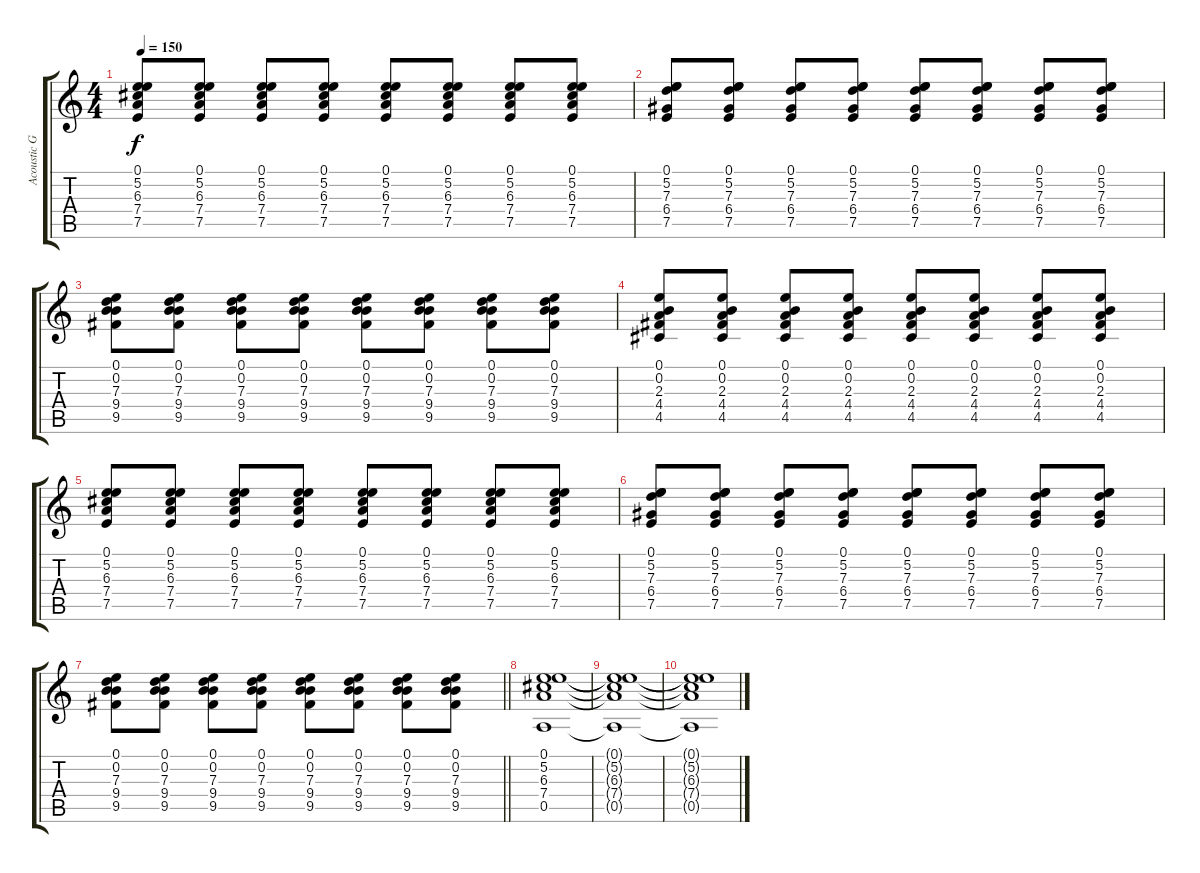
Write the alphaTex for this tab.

\track ("Acoustic Guitar" "Acoustic G") {instrument acousticguitarsteel}
\staff {score tabs}
\tuning (E4 B3 G3 D3 A2 E2) {hide}
\ts (4 4)
\tempo 150
\clef g2
\ks c
(0.1 5.2 6.3 7.4 7.5).8{dy f} (0.1 5.2 6.3 7.4 7.5).8 (0.1 5.2 6.3 7.4 7.5).8 (0.1 5.2 6.3 7.4 7.5).8 (0.1 5.2 6.3 7.4 7.5).8 (0.1 5.2 6.3 7.4 7.5).8 (0.1 5.2 6.3 7.4 7.5).8 (0.1 5.2 6.3 7.4 7.5).8 |
(0.1 5.2 7.3 6.4 7.5).8 (0.1 5.2 7.3 6.4 7.5).8 (0.1 5.2 7.3 6.4 7.5).8 (0.1 5.2 7.3 6.4 7.5).8 (0.1 5.2 7.3 6.4 7.5).8 (0.1 5.2 7.3 6.4 7.5).8 (0.1 5.2 7.3 6.4 7.5).8 (0.1 5.2 7.3 6.4 7.5).8 |
(0.1 0.2 7.3 9.4 9.5).8 (0.1 0.2 7.3 9.4 9.5).8 (0.1 0.2 7.3 9.4 9.5).8 (0.1 0.2 7.3 9.4 9.5).8 (0.1 0.2 7.3 9.4 9.5).8 (0.1 0.2 7.3 9.4 9.5).8 (0.1 0.2 7.3 9.4 9.5).8 (0.1 0.2 7.3 9.4 9.5).8 |
(0.1 0.2 2.3 4.4 4.5).8 (0.1 0.2 2.3 4.4 4.5).8 (0.1 0.2 2.3 4.4 4.5).8 (0.1 0.2 2.3 4.4 4.5).8 (0.1 0.2 2.3 4.4 4.5).8 (0.1 0.2 2.3 4.4 4.5).8 (0.1 0.2 2.3 4.4 4.5).8 (0.1 0.2 2.3 4.4 4.5).8 |
(0.1 5.2 6.3 7.4 7.5).8 (0.1 5.2 6.3 7.4 7.5).8 (0.1 5.2 6.3 7.4 7.5).8 (0.1 5.2 6.3 7.4 7.5).8 (0.1 5.2 6.3 7.4 7.5).8 (0.1 5.2 6.3 7.4 7.5).8 (0.1 5.2 6.3 7.4 7.5).8 (0.1 5.2 6.3 7.4 7.5).8 |
(0.1 5.2 7.3 6.4 7.5).8 (0.1 5.2 7.3 6.4 7.5).8 (0.1 5.2 7.3 6.4 7.5).8 (0.1 5.2 7.3 6.4 7.5).8 (0.1 5.2 7.3 6.4 7.5).8 (0.1 5.2 7.3 6.4 7.5).8 (0.1 5.2 7.3 6.4 7.5).8 (0.1 5.2 7.3 6.4 7.5).8 |
\barLineRight lightlight
(0.1 0.2 7.3 9.4 9.5).8 (0.1 0.2 7.3 9.4 9.5).8 (0.1 0.2 7.3 9.4 9.5).8 (0.1 0.2 7.3 9.4 9.5).8 (0.1 0.2 7.3 9.4 9.5).8 (0.1 0.2 7.3 9.4 9.5).8 (0.1 0.2 7.3 9.4 9.5).8 (0.1 0.2 7.3 9.4 9.5).8 |
(0.1 5.2 6.3 7.4 0.5).1{volume 0} |
(0.1{t} 5.2{t} 6.3{t} 7.4{t} 0.5{t}).1 |
(0.1{t} 5.2{t} 6.3{t} 7.4{t} 0.5{t}).1
